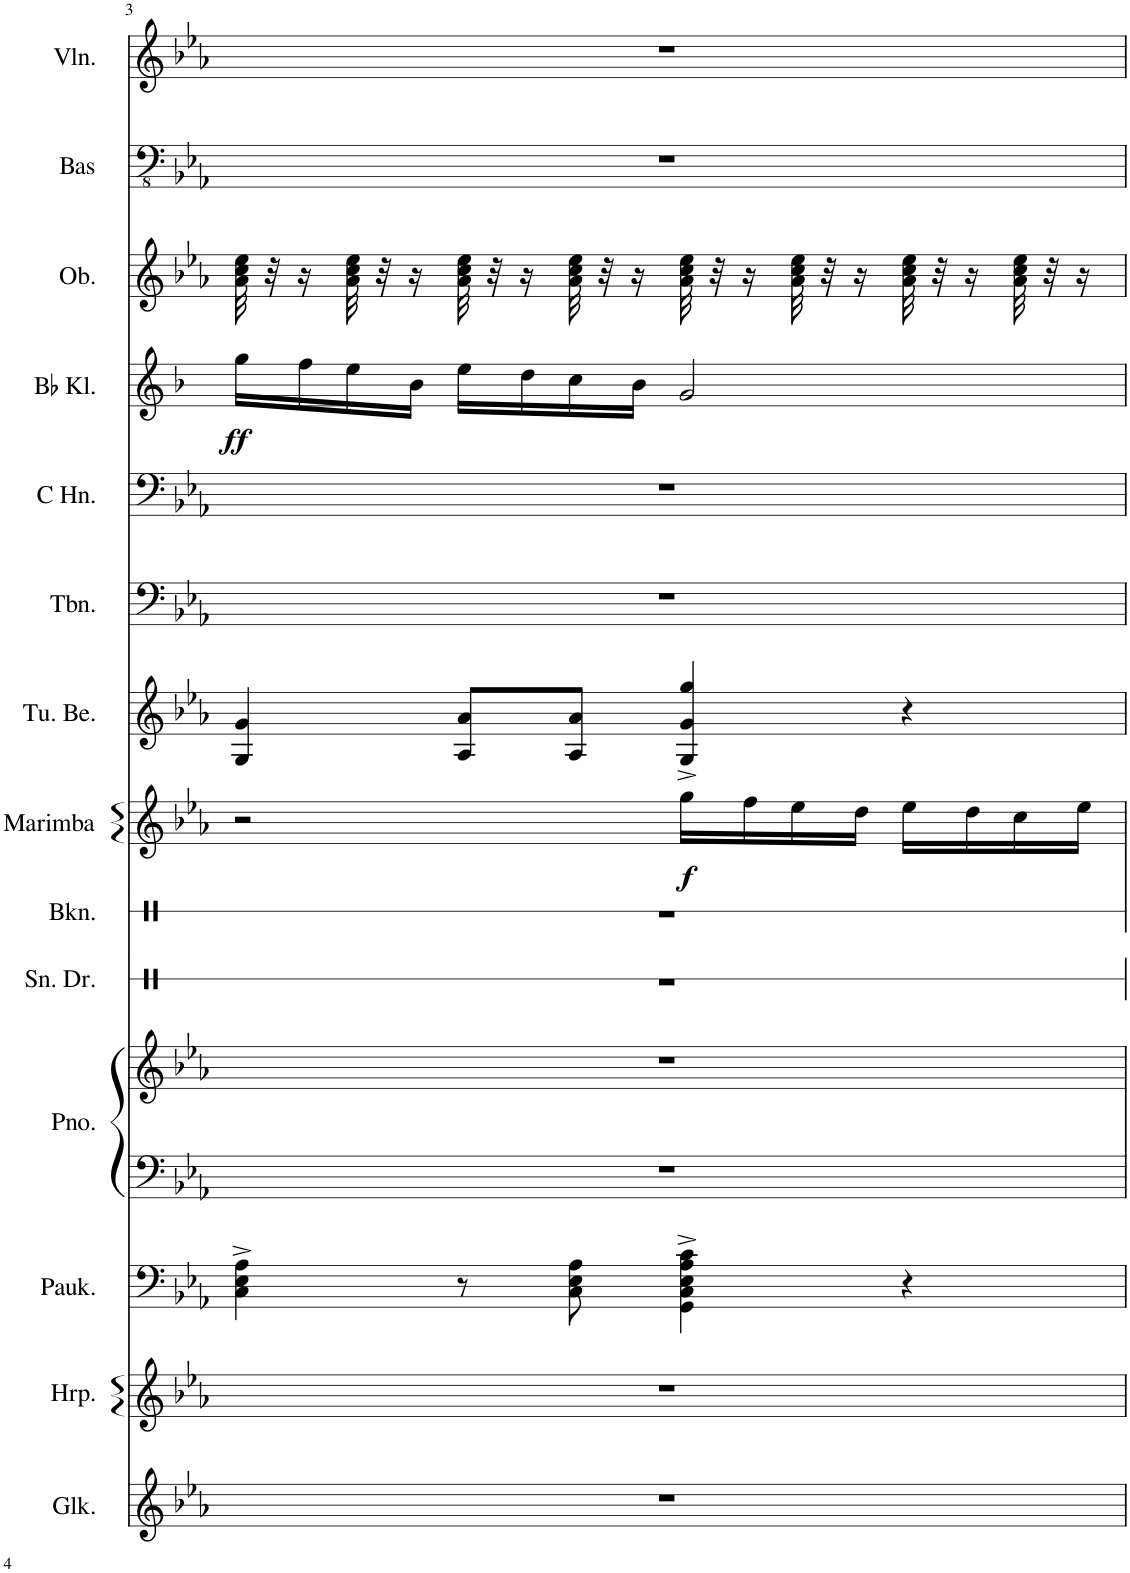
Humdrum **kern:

**kern	**kern	**kern	**kern	**kern	**kern	**kern	**kern	**dynam	**kern	**kern	**kern	**kern	**dynam	**kern	**kern	**kern
*part14	*part13	*part12	*part11	*part11	*part10	*part9	*part8	*part8	*part7	*part6	*part5	*part4	*part4	*part3	*part2	*part1
*staff15	*staff14	*staff13	*staff12	*staff11	*staff10	*staff9	*staff8	*staff8	*staff7	*staff6	*staff5	*staff4	*staff4	*staff3	*staff2	*staff1
*I"Klokkenspel	*I"Harp	*I"Pauken	*I"Piano	*	*I"Snare drum	*I"Bekken	*I"Marimba	*	*I"Buisklokken	*I"Trombone	*I"Hoorn in C	*I"Klarinet in Bb	*	*I"Hobo	*I"Akoestische bas	*I"Violen
*	*I'Hrp.	*I'Pauk.	*I'Pno.	*	*I'Sn. Dr.	*I'Bkn.	*I'Marimba	*	*	*I'Tbn.	*	*	*	*	*I'Bas	*I'Vln.
!!LO:PB:g=z
*clefG2	*clefG2	*clefF4	*clefF4	*clefG2	*clefX	*clefX	*clefG2	*	*clefG2	*clefF4	*clefF4	*clefG2	*	*clefG2	*clefFv4	*clefG2
*Trd-14c-24	*	*	*	*	*	*	*	*	*	*	*Trd4c7	*Trd1c2	*	*	*	*
*k[b-e-a-]	*k[b-e-a-]	*k[b-e-a-]	*k[b-e-a-]	*k[b-e-a-]	*k[]	*k[]	*k[b-e-a-]	*	*k[b-e-a-]	*k[b-e-a-]	*k[b-e-a-]	*k[b-]	*	*k[b-e-a-]	*k[b-e-a-]	*k[b-e-a-]
*M4/4	*M4/4	*M4/4	*M4/4	*M4/4	*M4/4	*M4/4	*M4/4	*	*M4/4	*M4/4	*M4/4	*M4/4	*	*M4/4	*M4/4	*M4/4
=3	=3	=3	=3	=3	=3	=3	=3	=3	=3	=3	=3	=3	=3	=3	=3	=3
!	!	!	!	!	!	!	!	!	!	!	!	!	!LO:DY:b	!	!	!
1r	1r	4C\^ 4E-\^ 4A-\^	1r	1r	1r	1r	2r	.	4G/ 4g/	1r	1r	16gg\LL	ff	32a-\ 32cc\ 32ee-\	1r	1r
.	.	.	.	.	.	.	.	.	.	.	.	.	.	32r	.	.
.	.	.	.	.	.	.	.	.	.	.	.	16ff\	.	16r	.	.
.	.	.	.	.	.	.	.	.	.	.	.	16ee\	.	32a-\ 32cc\ 32ee-\	.	.
.	.	.	.	.	.	.	.	.	.	.	.	.	.	32r	.	.
.	.	.	.	.	.	.	.	.	.	.	.	16b-\JJ	.	16r	.	.
.	.	8r	.	.	.	.	.	.	8A-/ 8a-/L	.	.	16ee\LL	.	32a-\ 32cc\ 32ee-\	.	.
.	.	.	.	.	.	.	.	.	.	.	.	.	.	32r	.	.
.	.	.	.	.	.	.	.	.	.	.	.	16dd\	.	16r	.	.
.	.	8C\ 8E-\ 8A-\	.	.	.	.	.	.	8A-/ 8a-/J	.	.	16cc\	.	32a-\ 32cc\ 32ee-\	.	.
.	.	.	.	.	.	.	.	.	.	.	.	.	.	32r	.	.
.	.	.	.	.	.	.	.	.	.	.	.	16b-\JJ	.	16r	.	.
!	!	!	!	!	!	!	!	!LO:DY:b	!	!	!	!	!	!	!	!
.	.	4GG\^ 4C\^ 4E-\^ 4A-\^ 4c\^	.	.	.	.	16gg\LL	f	4G/^ 4g/^ 4gg/^	.	.	2g/	.	32a-\ 32cc\ 32ee-\	.	.
.	.	.	.	.	.	.	.	.	.	.	.	.	.	32r	.	.
.	.	.	.	.	.	.	16ff\	.	.	.	.	.	.	16r	.	.
.	.	.	.	.	.	.	16ee-\	.	.	.	.	.	.	32a-\ 32cc\ 32ee-\	.	.
.	.	.	.	.	.	.	.	.	.	.	.	.	.	32r	.	.
.	.	.	.	.	.	.	16dd\JJ	.	.	.	.	.	.	16r	.	.
.	.	4r	.	.	.	.	16ee-\LL	.	4r	.	.	.	.	32a-\ 32cc\ 32ee-\	.	.
.	.	.	.	.	.	.	.	.	.	.	.	.	.	32r	.	.
.	.	.	.	.	.	.	16dd\	.	.	.	.	.	.	16r	.	.
.	.	.	.	.	.	.	16cc\	.	.	.	.	.	.	32a-\ 32cc\ 32ee-\	.	.
.	.	.	.	.	.	.	.	.	.	.	.	.	.	32r	.	.
.	.	.	.	.	.	.	16ee-\JJ	.	.	.	.	.	.	16r	.	.
=	=	=	=	=	=	=	=	=	=	=	=	=	=	=	=	=
*-	*-	*-	*-	*-	*-	*-	*-	*-	*-	*-	*-	*-	*-	*-	*-	*-
